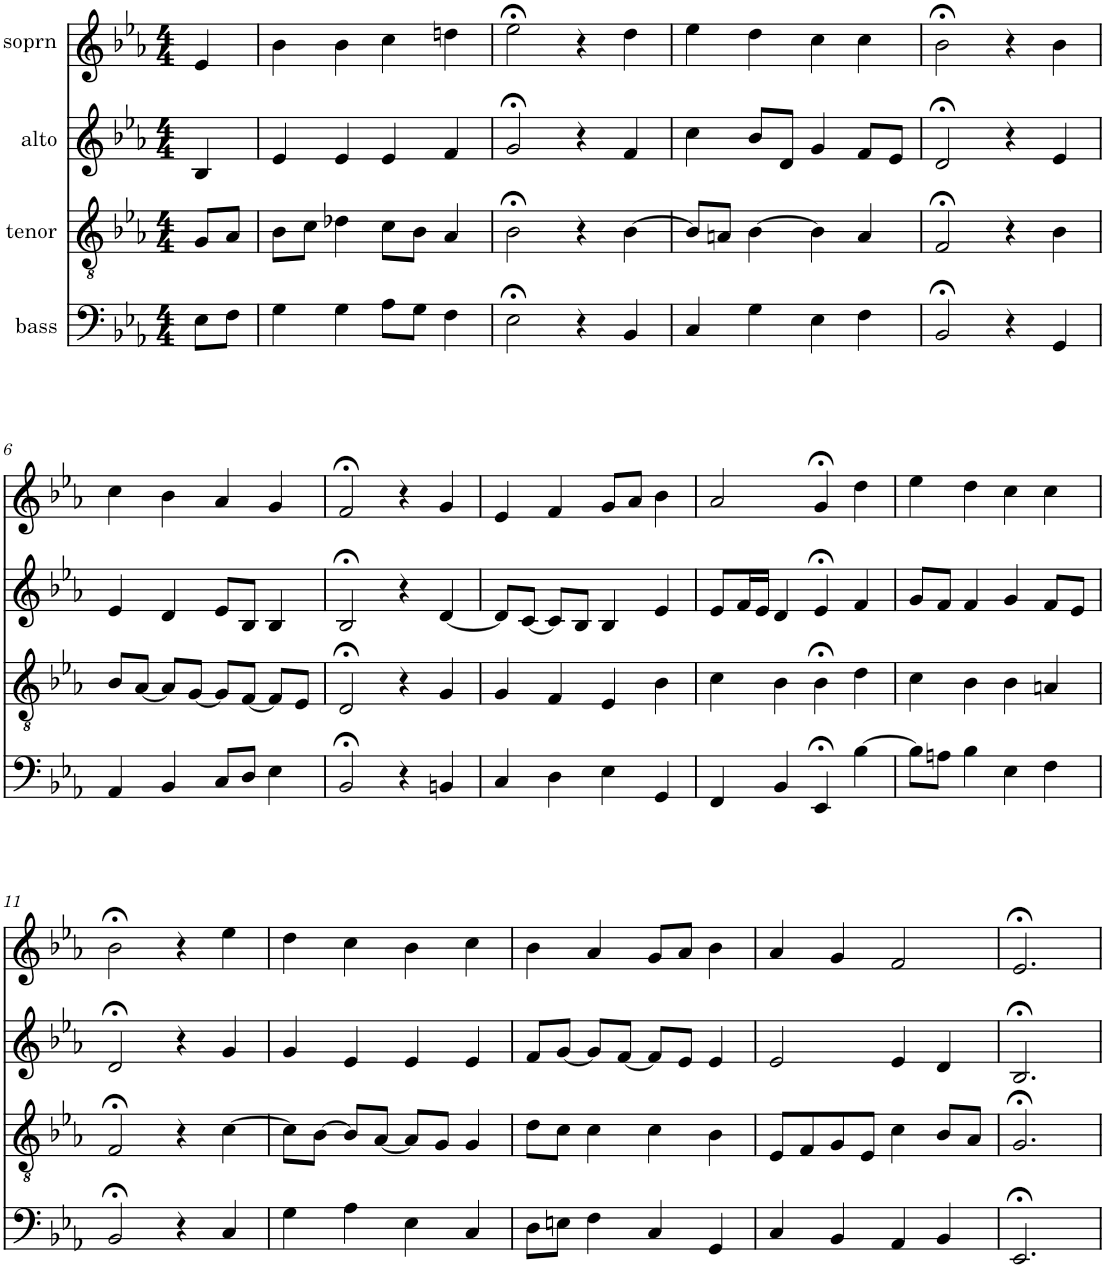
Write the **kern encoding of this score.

**kern	**kern	**kern	**kern
*part4	*part3	*part2	*part1
*staff4	*staff3	*staff2	*staff1
*I"bass	*I"tenor	*I"alto	*I"soprn
*clefF4	*clefGv2	*clefG2	*clefG2
*k[b-e-a-]	*k[b-e-a-]	*k[b-e-a-]	*k[b-e-a-]
*E-:	*E-:	*E-:	*E-:
*M4/4	*M4/4	*M4/4	*M4/4
=1	=1	=1	=1
8E-\L	8G/L	4B-/	4e-/
8F\J	8A-/J	.	.
=2	=2	=2	=2
4G\	8B-\L	4e-/	4b-\
.	8c\J	.	.
4G\	4d-X\	4e-/	4b-\
8A-\L	8c\L	4e-/	4cc\
8G\J	8B-\J	.	.
4F\	4A-/	4f/	4ddn\
=3	=3	=3	=3
2E-;<\	2B-;<\	2g;</	2ee-;<\
4r	4r	4r	4r
4BB-/	[4B-\	4f/	4dd\
=4	=4	=4	=4
4C/	8B-/L]	4cc\	4ee-\
.	8An/J	.	.
4G\	[4B-\	8b-/L	4dd\
.	.	8d/J	.
4E-\	4B-\]	4g/	4cc\
4F\	4A/	8f/L	4cc\
.	.	8e-/J	.
=5	=5	=5	=5
2BB-;</	2F;</	2d;</	2b-;<\
4r	4r	4r	4r
4GG/	4B-\	4e-/	4b-\
!!LO:LB:g=z
=6	=6	=6	=6
4AA-/	8B-/L	4e-/	4cc\
.	[8A-/J	.	.
4BB-/	8A-/L]	4d/	4b-\
.	[8G/J	.	.
8C/L	8G/L]	8e-/L	4a-/
8D/J	[8F/J	8B-/J	.
4E-\	8F/L]	4B-/	4g/
.	8E-/J	.	.
=7	=7	=7	=7
2BB-;</	2D;</	2B-;</	2f;</
4r	4r	4r	4r
4BBn/	4G/	[4d/	4g/
=8	=8	=8	=8
4C/	4G/	8d/L]	4e-/
.	.	[8c/J	.
4D\	4F/	8c/L]	4f/
.	.	8B-/J	.
4E-\	4E-/	4B-/	8g/L
.	.	.	8a-/J
4GG/	4B-\	4e-/	4b-\
=9	=9	=9	=9
4FF/	4c\	8e-/L	2a-/
.	.	16f/L	.
.	.	16e-/JJ	.
4BB-/	4B-\	4d/	.
4EE-;</	4B-;<\	4e-;</	4g;</
[4B-\	4d\	4f/	4dd\
=10	=10	=10	=10
8B-\L]	4c\	8g/L	4ee-\
8An\J	.	8f/J	.
4B-\	4B-\	4f/	4dd\
4E-\	4B-\	4g/	4cc\
4F\	4An/	8f/L	4cc\
.	.	8e-/J	.
!!LO:LB:g=z
=11	=11	=11	=11
2BB-;</	2F;</	2d;</	2b-;<\
4r	4r	4r	4r
4C/	[4c\	4g/	4ee-\
=12	=12	=12	=12
4G\	8c\L]	4g/	4dd\
.	[8B-\J	.	.
4A-\	8B-/L]	4e-/	4cc\
.	[8A-/J	.	.
4E-\	8A-/L]	4e-/	4b-\
.	8G/J	.	.
4C/	4G/	4e-/	4cc\
=13	=13	=13	=13
8D\L	8d\L	8f/L	4b-\
8En\J	8c\J	[8g/J	.
4F\	4c\	8g/L]	4a-/
.	.	[8f/J	.
4C/	4c\	8f/L]	8g/L
.	.	8e-/J	8a-/J
4GG/	4B-\	4e-/	4b-\
=14	=14	=14	=14
4C/	8E-/L	2e-/	4a-/
.	8F/	.	.
4BB-/	8G/	.	4g/
.	8E-/J	.	.
4AA-/	4c\	4e-/	2f/
4BB-/	8B-/L	4d/	.
.	8A-/J	.	.
=15	=15	=15	=15
2.EE-;</	2.G;</	2.B-;</	2.e-;</
=	=	=	=
*-	*-	*-	*-
